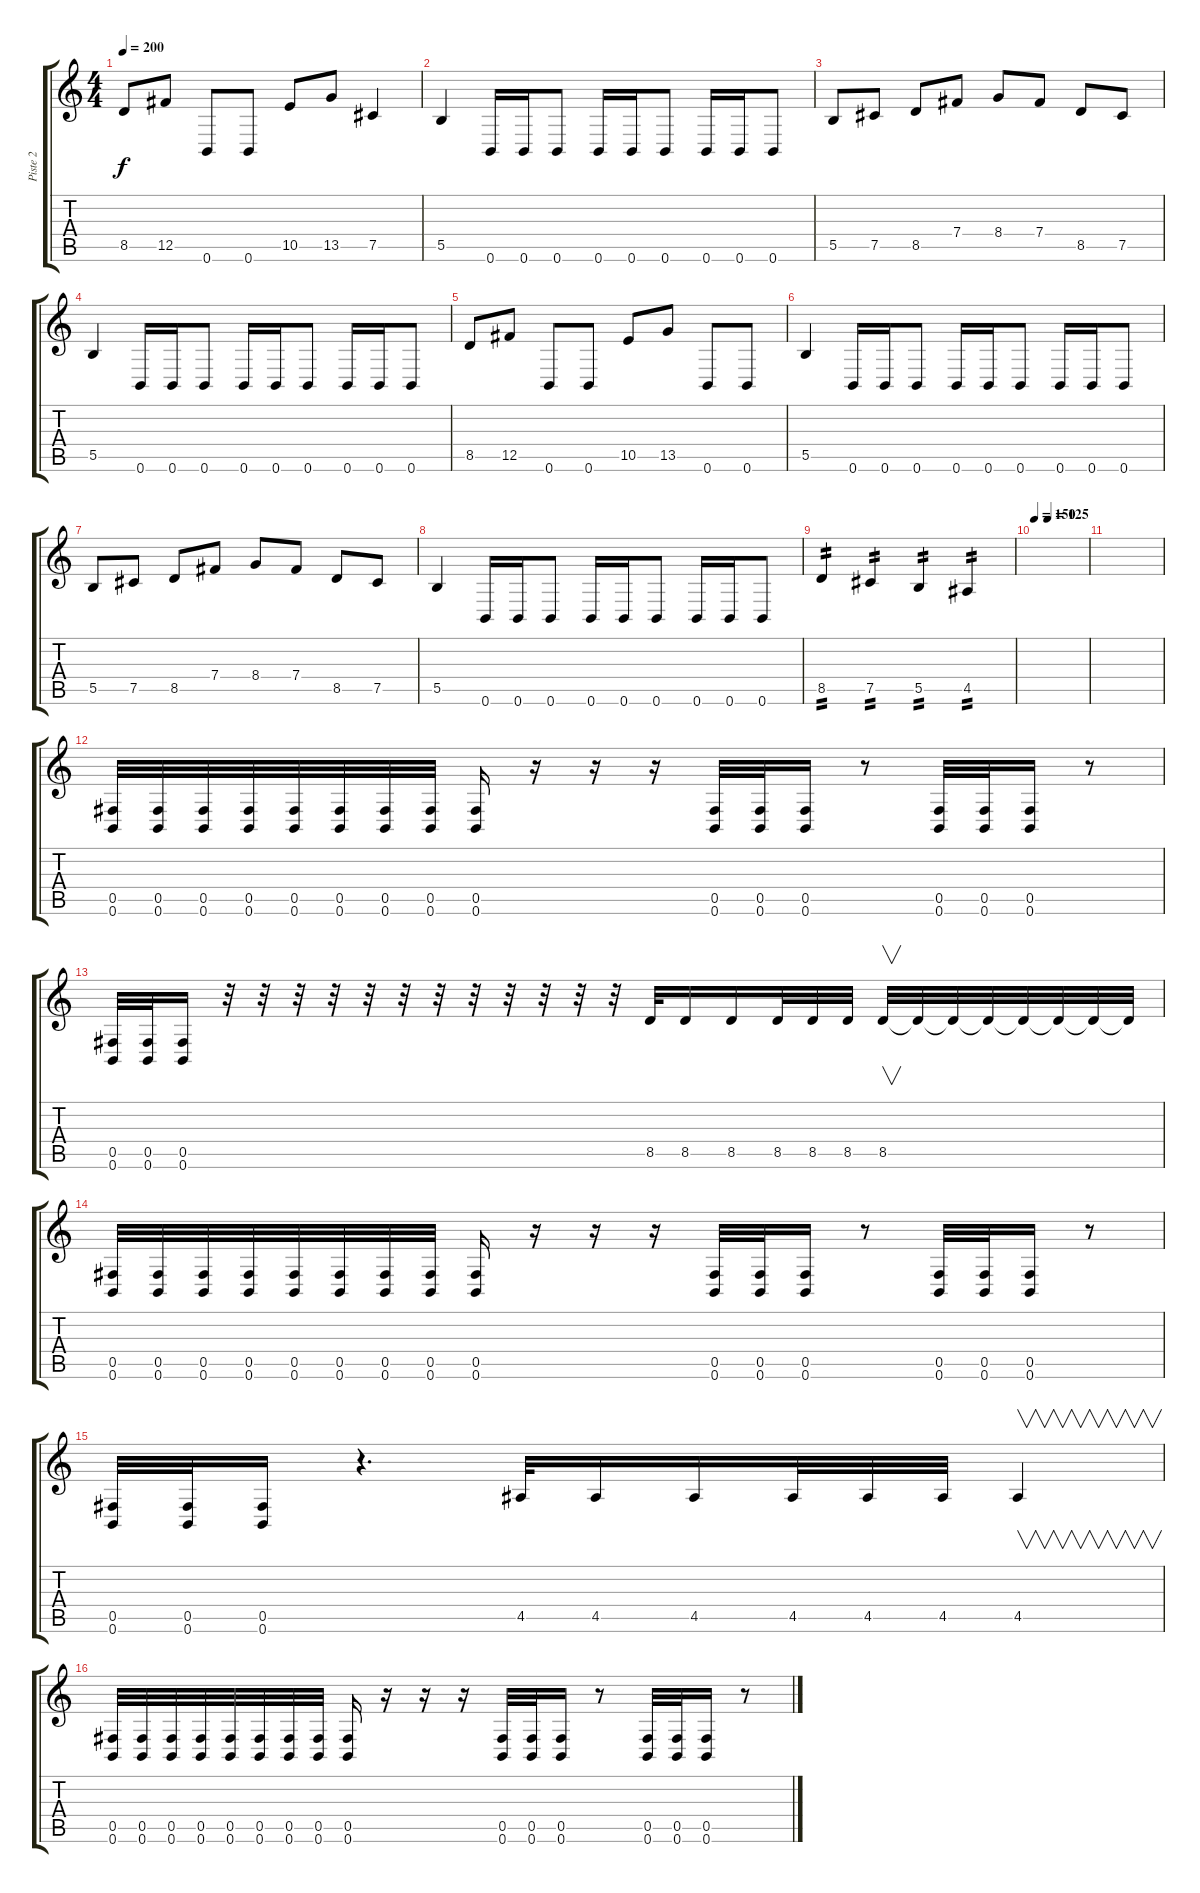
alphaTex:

\track ("Piste 2" "Piste 2") {instrument distortionguitar}
\staff {score tabs}
\tuning (Db4 Ab3 E3 B2 Gb2 B1) {hide}
\ts (4 4)
\tempo 200
\clef g2
\ks c
8.5.8{dy f} 12.5.8 0.6.8 0.6.8 10.5.8 13.5.8 7.5.4 |
5.5.4 0.6.16 0.6.16 0.6.8 0.6.16 0.6.16 0.6.8 0.6.16 0.6.16 0.6.8 |
5.5.8 7.5.8 8.5.8 7.4.8 8.4.8 7.4.8 8.5.8 7.5.8 |
5.5.4 0.6.16 0.6.16 0.6.8 0.6.16 0.6.16 0.6.8 0.6.16 0.6.16 0.6.8 |
8.5.8 12.5.8 0.6.8 0.6.8 10.5.8 13.5.8 0.6.8 0.6.8 |
5.5.4 0.6.16 0.6.16 0.6.8 0.6.16 0.6.16 0.6.8 0.6.16 0.6.16 0.6.8 |
5.5.8 7.5.8 8.5.8 7.4.8 8.4.8 7.4.8 8.5.8 7.5.8 |
5.5.4 0.6.16 0.6.16 0.6.8 0.6.16 0.6.16 0.6.8 0.6.16 0.6.16 0.6.8 |
8.5.4{tp 2} 7.5.4{tp 2} 5.5.4{tp 2} 4.5.4{tp 2} |
\tempo 150
\tempo (125 0.25)
|
|
(0.5 0.6).32 (0.5 0.6).32 (0.5 0.6).32 (0.5 0.6).32 (0.5 0.6).32 (0.5 0.6).32 (0.5 0.6).32 (0.5 0.6).32 (0.5 0.6).16 r.16 r.16 r.16 (0.5 0.6).32 (0.5 0.6).32 (0.5 0.6).16 r.8 (0.5 0.6).32 (0.5 0.6).32 (0.5 0.6).16 r.8 |
(0.5 0.6).32 (0.5 0.6).32 (0.5 0.6).16 r.32 r.32 r.32 r.32 r.32 r.32 r.32 r.32 r.32 r.32 r.32 r.32 8.5.32 8.5.16 8.5.16 8.5.32 8.5.32 8.5.32 8.5.32{v} 8.5{t}.32 8.5{t}.32 8.5{t}.32 8.5{t}.32 8.5{t}.32 8.5{t}.32 8.5{t}.32 |
(0.5 0.6).32 (0.5 0.6).32 (0.5 0.6).32 (0.5 0.6).32 (0.5 0.6).32 (0.5 0.6).32 (0.5 0.6).32 (0.5 0.6).32 (0.5 0.6).16 r.16 r.16 r.16 (0.5 0.6).32 (0.5 0.6).32 (0.5 0.6).16 r.8 (0.5 0.6).32 (0.5 0.6).32 (0.5 0.6).16 r.8 |
(0.5 0.6).32 (0.5 0.6).32 (0.5 0.6).16 r.4{d} 4.5.32 4.5.16 4.5.16 4.5.32 4.5.32 4.5.32 4.5.4{v} |
(0.5 0.6).32 (0.5 0.6).32 (0.5 0.6).32 (0.5 0.6).32 (0.5 0.6).32 (0.5 0.6).32 (0.5 0.6).32 (0.5 0.6).32 (0.5 0.6).16 r.16 r.16 r.16 (0.5 0.6).32 (0.5 0.6).32 (0.5 0.6).16 r.8 (0.5 0.6).32 (0.5 0.6).32 (0.5 0.6).16 r.8
